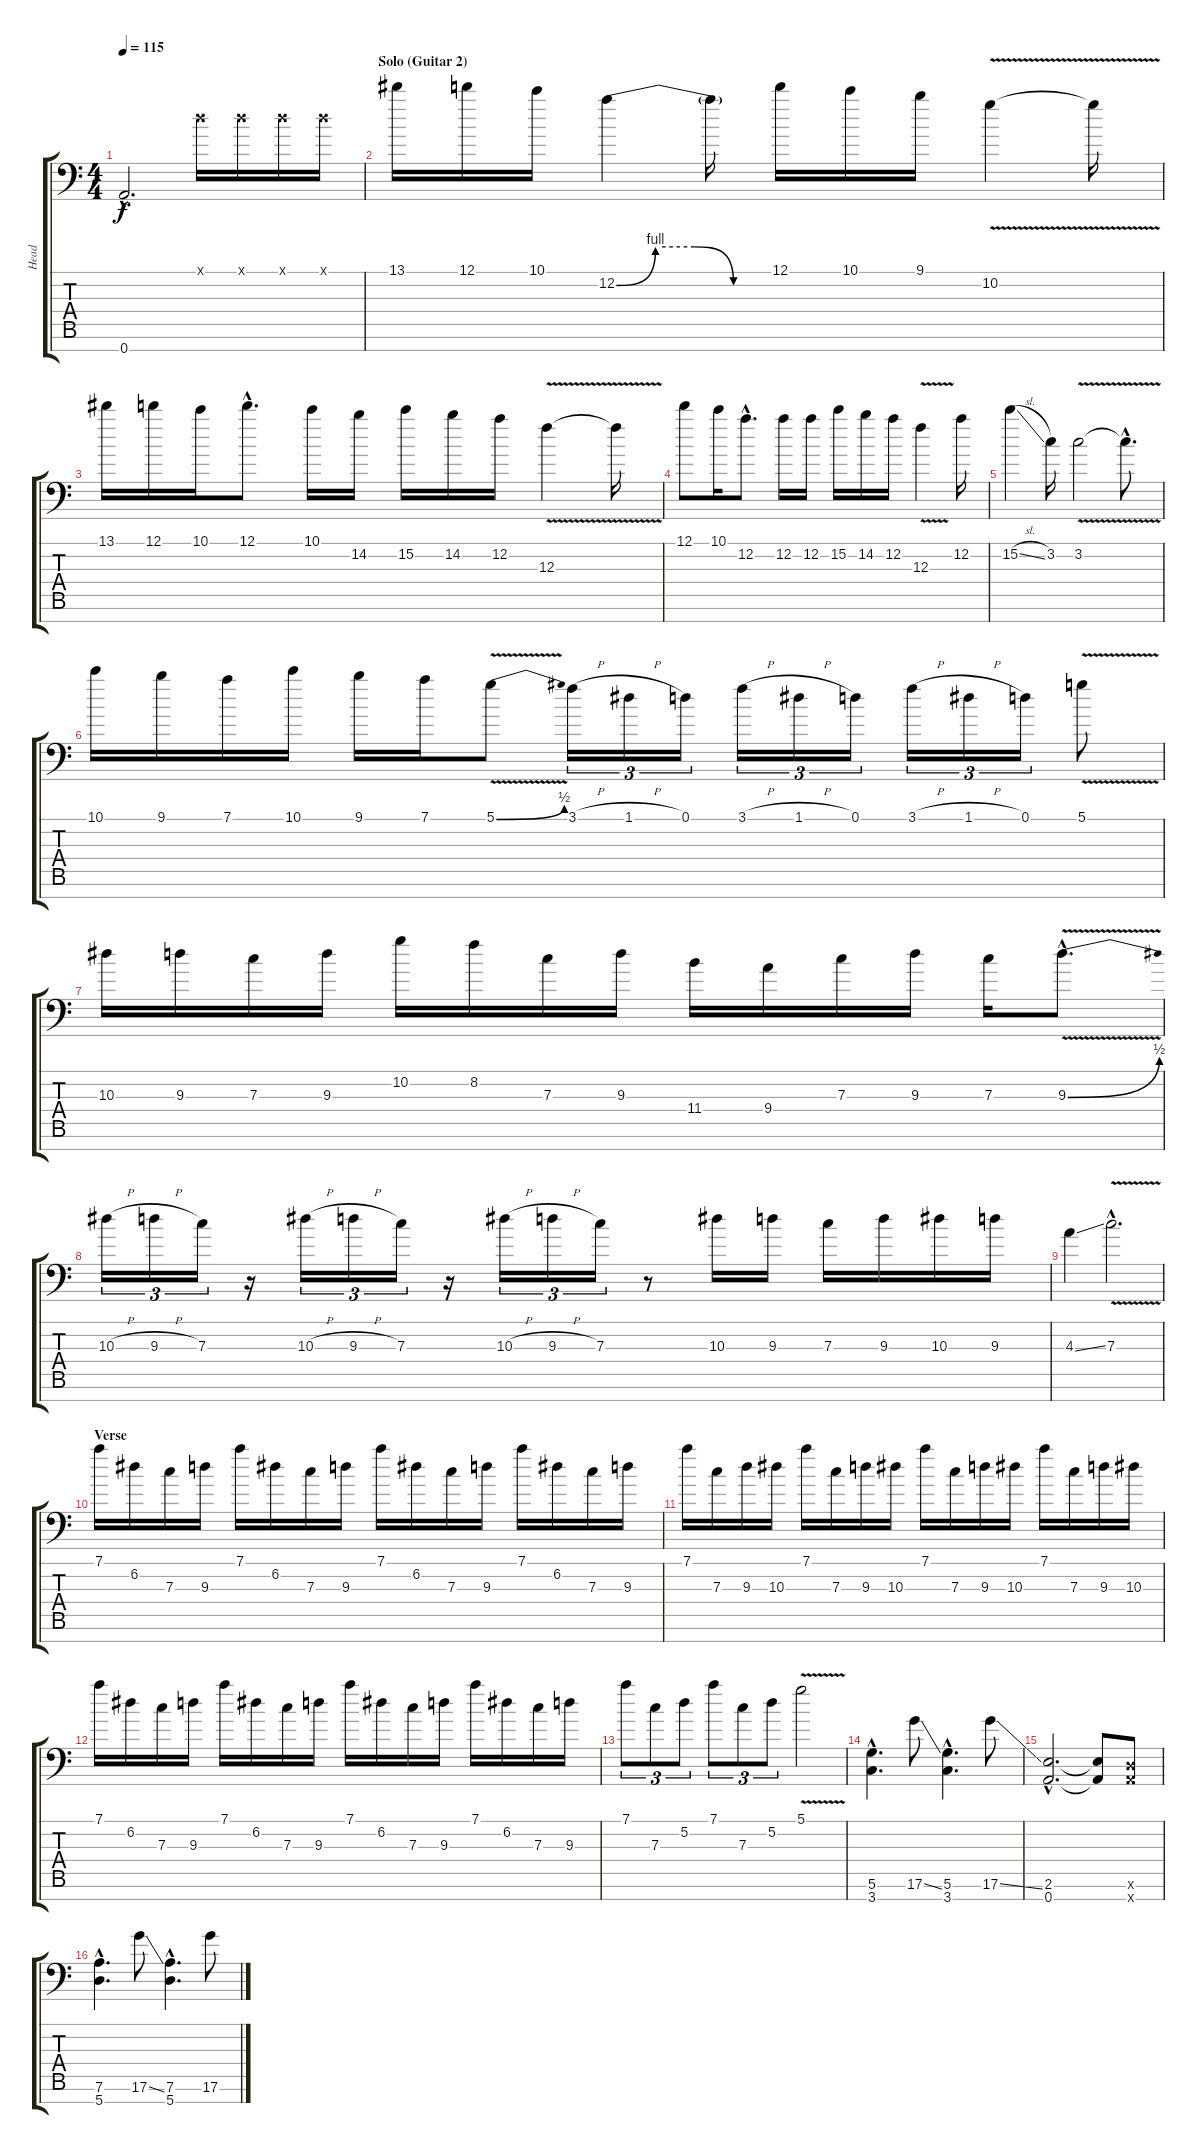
\track ("Head" "Head") {instrument overdrivenguitar}
\staff {score tabs}
\tuning (D4 A3 F3 C3 G2 D2 A1) {hide}
\ts (4 4)
\tempo 115
\clef f4
\ks c
0.7{hac t}.2{d dy f} 0.1{x}.16{instrument distortionguitar} 0.1{x}.16 0.1{x}.16 0.1{x}.16 |
\section ("" "Solo (Guitar 2)")
13.1.16 12.1.16 10.1.16 12.2{be (custom 0 0 15 4 30 4 45 0 60 0)}.4 12.2{t}.16 12.1.16 10.1.16 9.1.16 10.2{v}.4 10.2{t}.16 |
13.1.16 12.1.16 10.1.16 12.1{hac}.8{d} 10.1.16 14.2.16 15.2.16 14.2.16 12.2.16 12.3{v}.4 12.3{t}.16 |
12.1.8 10.1.16 12.2{hac}.8{d} 12.2.16 12.2.16 15.2.16 14.2.16 12.2.16 12.3{v}.4 12.2.16 |
15.2{sl}.4 3.2.16 3.2{v}.2 3.2{hac t}.8{d} |
10.1.16 9.1.16 7.1.16 10.1.16 9.1.16 7.1.16 5.1{be (bend 0 0 60 2) v}.8 3.1{h}.16{tu (3 2)} 1.1{h}.16{tu (3 2)} 0.1.16{tu (3 2)} 3.1{h}.16{tu (3 2)} 1.1{h}.16{tu (3 2)} 0.1.16{tu (3 2)} 3.1{h}.16{tu (3 2)} 1.1{h}.16{tu (3 2)} 0.1.16{tu (3 2)} 5.1{v}.8 |
10.3.16 9.3.16 7.3.16 9.3.16 10.2.16 8.2.16 7.3.16 9.3.16 11.4.16 9.4.16 7.3.16 9.3.16 7.3.16 9.3{be (bend 0 0 60 2) v hac}.8{d} |
10.3{h}.16{tu (3 2)} 9.3{h}.16{tu (3 2)} 7.3.16{tu (3 2)} r.16 10.3{h}.16{tu (3 2)} 9.3{h}.16{tu (3 2)} 7.3.16{tu (3 2)} r.16 10.3{h}.16{tu (3 2)} 9.3{h}.16{tu (3 2)} 7.3.16{tu (3 2)} r.8 10.3.16 9.3.16 7.3.16 9.3.16 10.3.16 9.3.16 |
4.3{ss}.4 7.3{v hac}.2{d} |
\section ("" "Verse")
7.1.16{volume 11 instrument electricguitarclean} 6.2.16 7.3.16 9.3.16 7.1.16 6.2.16 7.3.16 9.3.16 7.1.16 6.2.16 7.3.16 9.3.16 7.1.16 6.2.16 7.3.16 9.3.16 |
7.1.16 7.3.16 9.3.16 10.3.16 7.1.16 7.3.16 9.3.16 10.3.16 7.1.16 7.3.16 9.3.16 10.3.16 7.1.16 7.3.16 9.3.16 10.3.16 |
7.1.16 6.2.16 7.3.16 9.3.16 7.1.16 6.2.16 7.3.16 9.3.16 7.1.16 6.2.16 7.3.16 9.3.16 7.1.16 6.2.16 7.3.16 9.3.16 |
7.1.8{tu (3 2)} 7.3.8{tu (3 2)} 5.2.8{tu (3 2)} 7.1.8{tu (3 2)} 7.3.8{tu (3 2)} 5.2.8{tu (3 2)} 5.1{v}.2 |
(5.6{hac} 3.7{hac}).4{d volume 13 instrument overdrivenguitar} 17.6{ss}.8 (5.6{hac} 3.7{hac}).4{d} 17.6{ss}.8 |
(2.6{hac} 0.7{hac}).2{d} (2.6{t} 0.7{t}).8 (0.6{x} 0.7{x}).8 |
(7.6{hac} 5.7{hac}).4{d} 17.6{ss}.8 (7.6{hac} 5.7{hac}).4{d} 17.6{ss}.8
